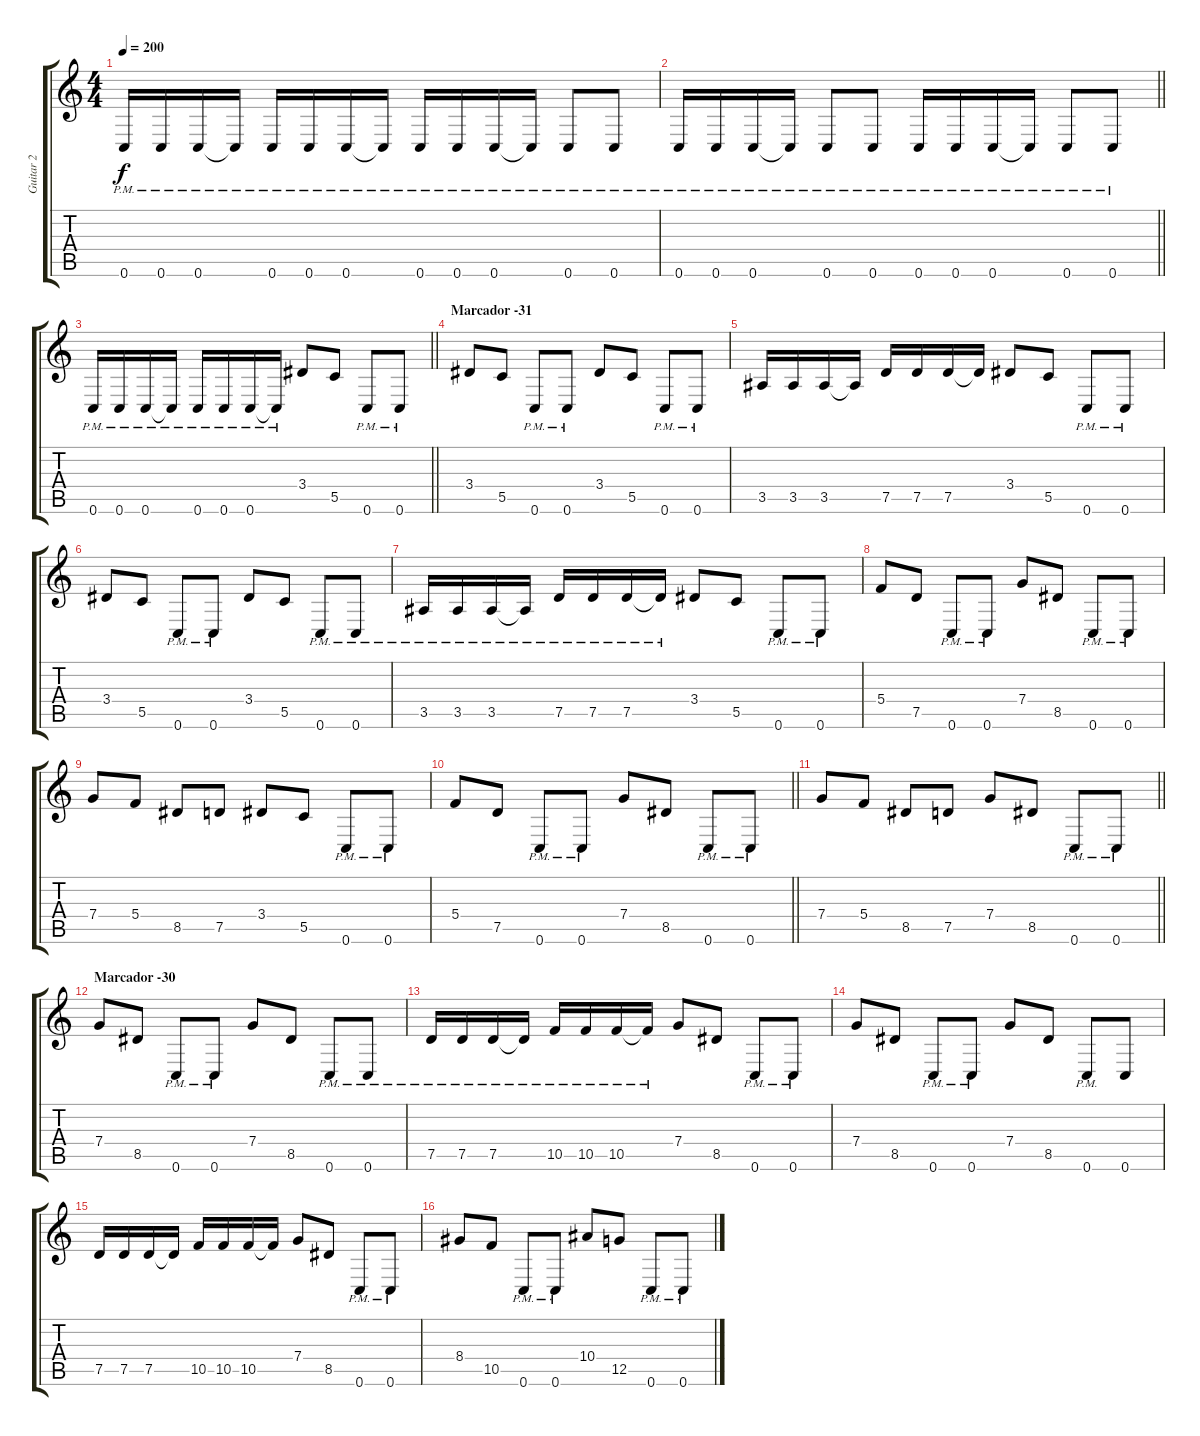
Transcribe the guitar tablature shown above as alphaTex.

\track ("Guitar 2" "Guitar 2") {instrument distortionguitar}
\staff {score tabs}
\tuning (D4 A3 F3 C3 G2 C2) {hide}
\ts (4 4)
\tempo 200
\clef g2
\ks c
0.6{pm}.16{dy f} 0.6{pm}.16 0.6{pm}.16 0.6{pm t}.16 0.6{pm}.16 0.6{pm}.16 0.6{pm}.16 0.6{pm t}.16 0.6{pm}.16 0.6{pm}.16 0.6{pm}.16 0.6{pm t}.16 0.6{pm}.8 0.6{pm}.8 |
\barLineRight lightlight
0.6{pm}.16 0.6{pm}.16 0.6{pm}.16 0.6{pm t}.16 0.6{pm}.8 0.6{pm}.8 0.6{pm}.16 0.6{pm}.16 0.6{pm}.16 0.6{pm t}.16 0.6{pm}.8 0.6{pm}.8 |
\barLineRight lightlight
0.6{pm}.16 0.6{pm}.16 0.6{pm}.16 0.6{pm t}.16 0.6{pm}.16 0.6{pm}.16 0.6{pm}.16 0.6{pm t}.16 3.4.8 5.5.8 0.6{pm}.8 0.6{pm}.8 |
\section ("" "Marcador -31")
3.4.8 5.5.8 0.6{pm}.8 0.6{pm}.8 3.4.8 5.5.8 0.6{pm}.8 0.6{pm}.8 |
3.5.16 3.5.16 3.5.16 3.5{t}.16 7.5.16 7.5.16 7.5.16 7.5{t}.16 3.4.8 5.5.8 0.6{pm}.8 0.6{pm}.8 |
3.4.8 5.5.8 0.6{pm}.8 0.6{pm}.8 3.4.8 5.5.8 0.6{pm}.8 0.6{pm}.8 |
3.5{pm}.16 3.5{pm}.16 3.5{pm}.16 3.5{pm t}.16 7.5{pm}.16 7.5{pm}.16 7.5{pm}.16 7.5{pm t}.16 3.4.8 5.5.8 0.6{pm}.8 0.6{pm}.8 |
5.4.8 7.5.8 0.6{pm}.8 0.6{pm}.8 7.4.8 8.5.8 0.6{pm}.8 0.6{pm}.8 |
7.4.8 5.4.8 8.5.8 7.5.8 3.4.8 5.5.8 0.6{pm}.8 0.6{pm}.8 |
\barLineRight lightlight
5.4.8 7.5.8 0.6{pm}.8 0.6{pm}.8 7.4.8 8.5.8 0.6{pm}.8 0.6{pm}.8 |
\barLineRight lightlight
7.4.8 5.4.8 8.5.8 7.5.8 7.4.8 8.5.8 0.6{pm}.8 0.6{pm}.8 |
\section ("" "Marcador -30")
7.4.8 8.5.8 0.6{pm}.8 0.6{pm}.8 7.4.8 8.5.8 0.6{pm}.8 0.6{pm}.8 |
7.5{pm}.16 7.5{pm}.16 7.5{pm}.16 7.5{pm t}.16 10.5{pm}.16 10.5{pm}.16 10.5{pm}.16 10.5{pm t}.16 7.4.8 8.5.8 0.6{pm}.8 0.6{pm}.8 |
7.4.8 8.5.8 0.6{pm}.8 0.6{pm}.8 7.4.8 8.5.8 0.6{pm}.8 0.6.8 |
7.5.16 7.5.16 7.5.16 7.5{t}.16 10.5.16 10.5.16 10.5.16 10.5{t}.16 7.4.8 8.5.8 0.6{pm}.8 0.6{pm}.8 |
8.4.8 10.5.8 0.6{pm}.8 0.6{pm}.8 10.4.8 12.5.8 0.6{pm}.8 0.6{pm}.8
